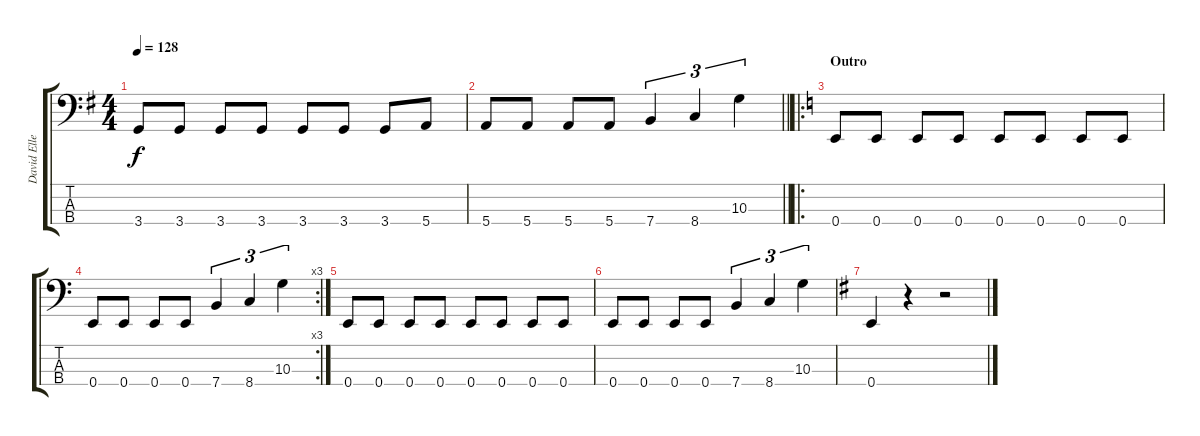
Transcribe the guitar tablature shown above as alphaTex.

\track ("David Ellefson" "David Elle") {instrument electricbasspick}
\staff {score tabs}
\tuning (G2 D2 A1 E1) {hide}
\ts (4 4)
\tempo 128
\clef f4
\ks g
3.4.8{dy f} 3.4.8 3.4.8 3.4.8 3.4.8 3.4.8 3.4.8 5.4.8 |
\barLineRight lightlight
5.4.8 5.4.8 5.4.8 5.4.8 7.4.4{tu (3 2)} 8.4.4{tu (3 2)} 10.3.4{tu (3 2)} |
\ro
\section ("" "Outro")
\ks c
0.4.8 0.4.8 0.4.8 0.4.8 0.4.8 0.4.8 0.4.8 0.4.8 |
\rc 3
0.4.8 0.4.8 0.4.8 0.4.8 7.4.4{tu (3 2)} 8.4.4{tu (3 2)} 10.3.4{tu (3 2)} |
0.4.8 0.4.8 0.4.8 0.4.8 0.4.8 0.4.8 0.4.8 0.4.8 |
0.4.8 0.4.8 0.4.8 0.4.8 7.4.4{tu (3 2)} 8.4.4{tu (3 2)} 10.3.4{tu (3 2)} |
\ks g
0.4.4 r.4 r.2
